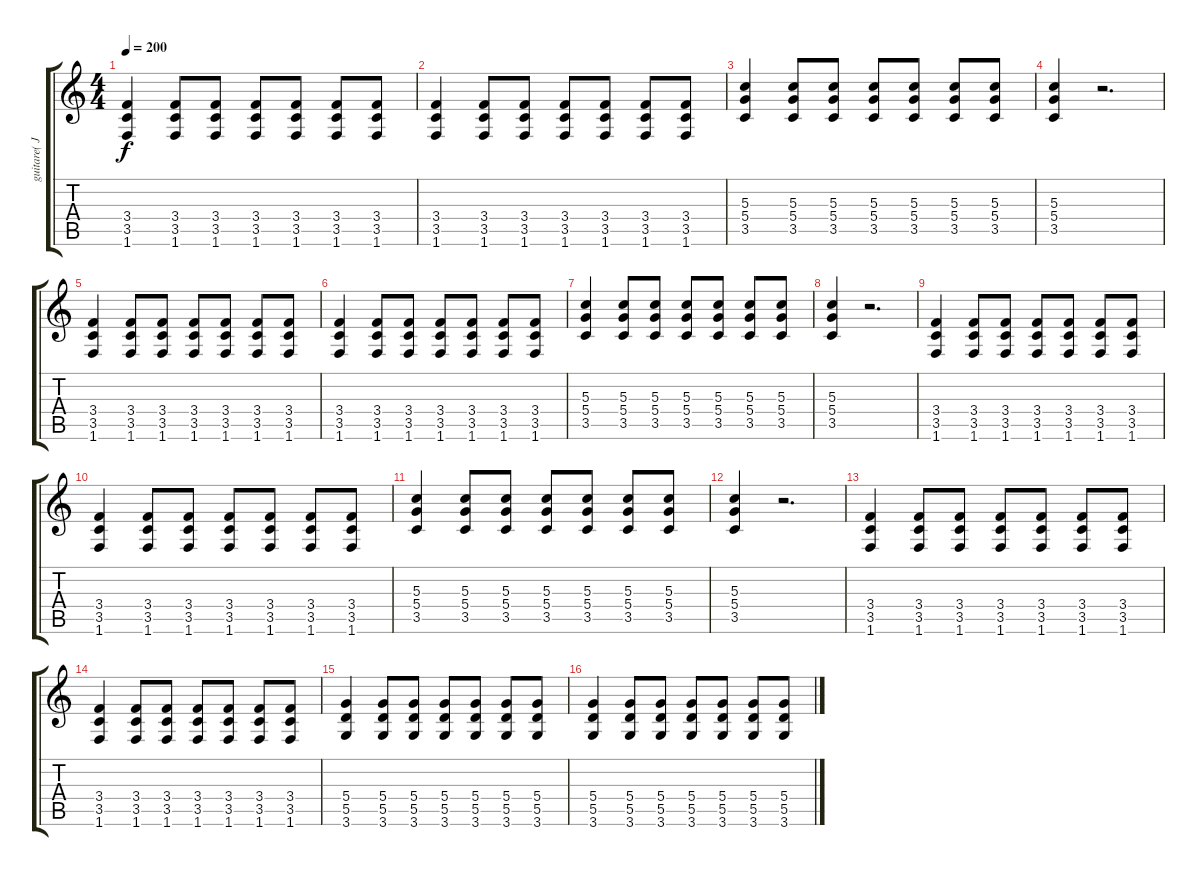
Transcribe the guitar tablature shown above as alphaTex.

\track ("guitare( Jake )" "guitare( J") {instrument distortionguitar}
\staff {score tabs}
\tuning (E4 B3 G3 D3 A2 E2) {hide}
\ts (4 4)
\tempo 200
\clef g2
\ks c
(3.4 3.5 1.6).4{dy f} (3.4 3.5 1.6).8 (3.4 3.5 1.6).8 (3.4 3.5 1.6).8 (3.4 3.5 1.6).8 (3.4 3.5 1.6).8 (3.4 3.5 1.6).8 |
(3.4 3.5 1.6).4 (3.4 3.5 1.6).8 (3.4 3.5 1.6).8 (3.4 3.5 1.6).8 (3.4 3.5 1.6).8 (3.4 3.5 1.6).8 (3.4 3.5 1.6).8 |
(5.3 5.4 3.5).4 (5.3 5.4 3.5).8 (5.3 5.4 3.5).8 (5.3 5.4 3.5).8 (5.3 5.4 3.5).8 (5.3 5.4 3.5).8 (5.3 5.4 3.5).8 |
(5.3 5.4 3.5).4 r.2{d} |
(3.4 3.5 1.6).4 (3.4 3.5 1.6).8 (3.4 3.5 1.6).8 (3.4 3.5 1.6).8 (3.4 3.5 1.6).8 (3.4 3.5 1.6).8 (3.4 3.5 1.6).8 |
(3.4 3.5 1.6).4 (3.4 3.5 1.6).8 (3.4 3.5 1.6).8 (3.4 3.5 1.6).8 (3.4 3.5 1.6).8 (3.4 3.5 1.6).8 (3.4 3.5 1.6).8 |
(5.3 5.4 3.5).4 (5.3 5.4 3.5).8 (5.3 5.4 3.5).8 (5.3 5.4 3.5).8 (5.3 5.4 3.5).8 (5.3 5.4 3.5).8 (5.3 5.4 3.5).8 |
(5.3 5.4 3.5).4 r.2{d} |
(3.4 3.5 1.6).4 (3.4 3.5 1.6).8 (3.4 3.5 1.6).8 (3.4 3.5 1.6).8 (3.4 3.5 1.6).8 (3.4 3.5 1.6).8 (3.4 3.5 1.6).8 |
(3.4 3.5 1.6).4 (3.4 3.5 1.6).8 (3.4 3.5 1.6).8 (3.4 3.5 1.6).8 (3.4 3.5 1.6).8 (3.4 3.5 1.6).8 (3.4 3.5 1.6).8 |
(5.3 5.4 3.5).4 (5.3 5.4 3.5).8 (5.3 5.4 3.5).8 (5.3 5.4 3.5).8 (5.3 5.4 3.5).8 (5.3 5.4 3.5).8 (5.3 5.4 3.5).8 |
(5.3 5.4 3.5).4 r.2{d} |
(3.4 3.5 1.6).4 (3.4 3.5 1.6).8 (3.4 3.5 1.6).8 (3.4 3.5 1.6).8 (3.4 3.5 1.6).8 (3.4 3.5 1.6).8 (3.4 3.5 1.6).8 |
(3.4 3.5 1.6).4 (3.4 3.5 1.6).8 (3.4 3.5 1.6).8 (3.4 3.5 1.6).8 (3.4 3.5 1.6).8 (3.4 3.5 1.6).8 (3.4 3.5 1.6).8 |
(5.4 5.5 3.6).4 (5.4 5.5 3.6).8 (5.4 5.5 3.6).8 (5.4 5.5 3.6).8 (5.4 5.5 3.6).8 (5.4 5.5 3.6).8 (5.4 5.5 3.6).8 |
(5.4 5.5 3.6).4 (5.4 5.5 3.6).8 (5.4 5.5 3.6).8 (5.4 5.5 3.6).8 (5.4 5.5 3.6).8 (5.4 5.5 3.6).8 (5.4 5.5 3.6).8
